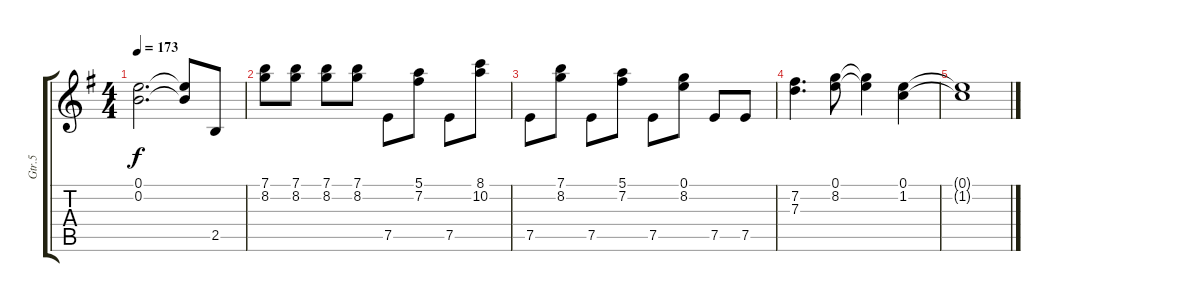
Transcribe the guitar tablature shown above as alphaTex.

\track ("Gtr.5" "Gtr.5") {instrument distortionguitar}
\staff {score tabs}
\tuning (E4 B3 G3 D3 A2 E2) {hide}
\ts (4 4)
\tempo 173
\clef g2
\ks g
(0.1{t} 0.2{t}).2{d dy f} (0.1{t} 0.2{t}).8 2.5.8 |
(7.1 8.2).8 (7.1 8.2).8 (7.1 8.2).8 (7.1 8.2).8 7.5.8 (5.1 7.2).8 7.5.8 (8.1 10.2).8 |
7.5.8 (7.1 8.2).8 7.5.8 (5.1 7.2).8 7.5.8 (0.1 8.2).8 7.5.8 7.5.8 |
(7.2 7.3).4{d} (0.1 8.2).8 (0.1{t} 8.2{t}).4 (0.1 1.2).4 |
(0.1{t} 1.2{t}).1
